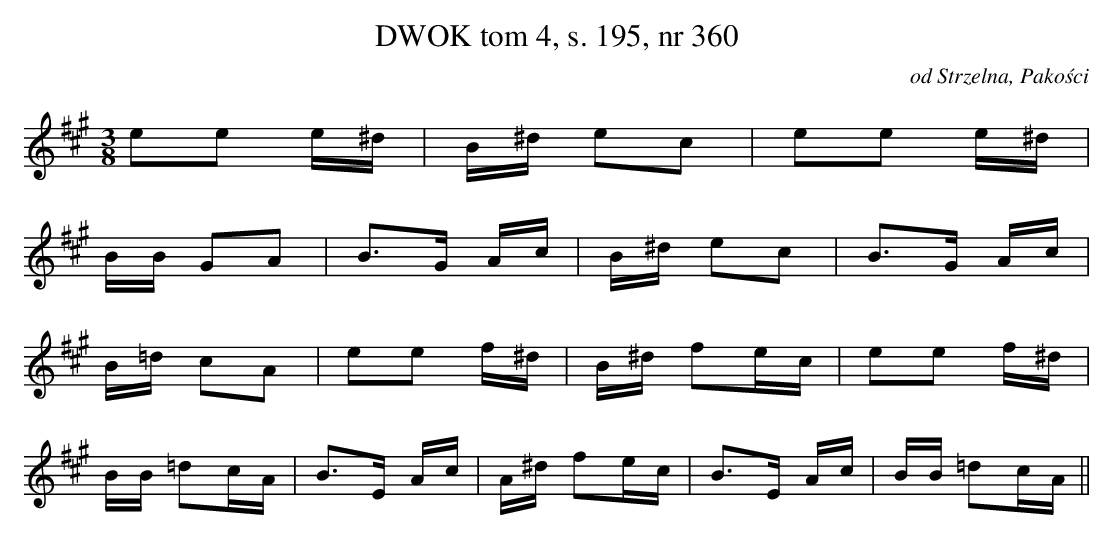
X:1
T: DWOK tom 4, s. 195, nr 360
O: od Strzelna, Pakości
L: 1/16
M: 3/8
K: A
e2e2 e^d | B^d e2c2 | e2e2 e^d |
BB G2A2 | B3G Ac | B^d e2c2 | B3G Ac |
B=d c2A2 | e2e2 f^d | B^d f2ec | e2e2 f^d |
BB =d2cA | B3E Ac | A^d f2ec | B3E Ac | BB =d2cA ||
